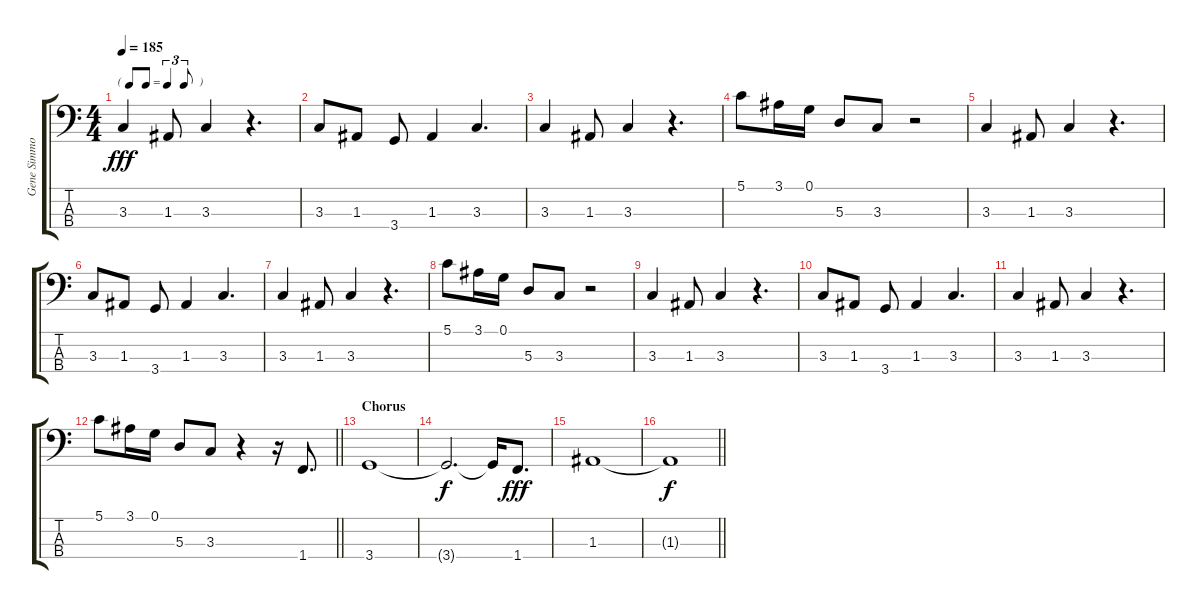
\track ("Gene Simmons" "Gene Simmo") {instrument electricbasspick}
\staff {score tabs}
\tuning (G2 D2 A1 E1) {hide}
\ts (4 4)
\tf triplet8th
\tempo 185
\clef f4
\ks c
3.3.4{dy fff} 1.3.8 3.3.4 r.4{d} |
3.3.8 1.3.8 3.4.8 1.3.4 3.3.4{d} |
3.3.4 1.3.8 3.3.4 r.4{d} |
5.1.8 3.1.16 0.1.16 5.3.8 3.3.8 r.2 |
3.3.4 1.3.8 3.3.4 r.4{d} |
3.3.8 1.3.8 3.4.8 1.3.4 3.3.4{d} |
3.3.4 1.3.8 3.3.4 r.4{d} |
5.1.8 3.1.16 0.1.16 5.3.8 3.3.8 r.2 |
3.3.4 1.3.8 3.3.4 r.4{d} |
3.3.8 1.3.8 3.4.8 1.3.4 3.3.4{d} |
3.3.4 1.3.8 3.3.4 r.4{d} |
\barLineRight lightlight
5.1.8 3.1.16 0.1.16 5.3.8 3.3.8 r.4 r.16 1.4.8{d} |
\section ("" "Chorus")
3.4.1 |
3.4{t}.2{d dy f} 3.4{t}.16 1.4.8{d dy fff} |
1.3.1 |
\barLineRight lightlight
1.3{t}.1{dy f}
